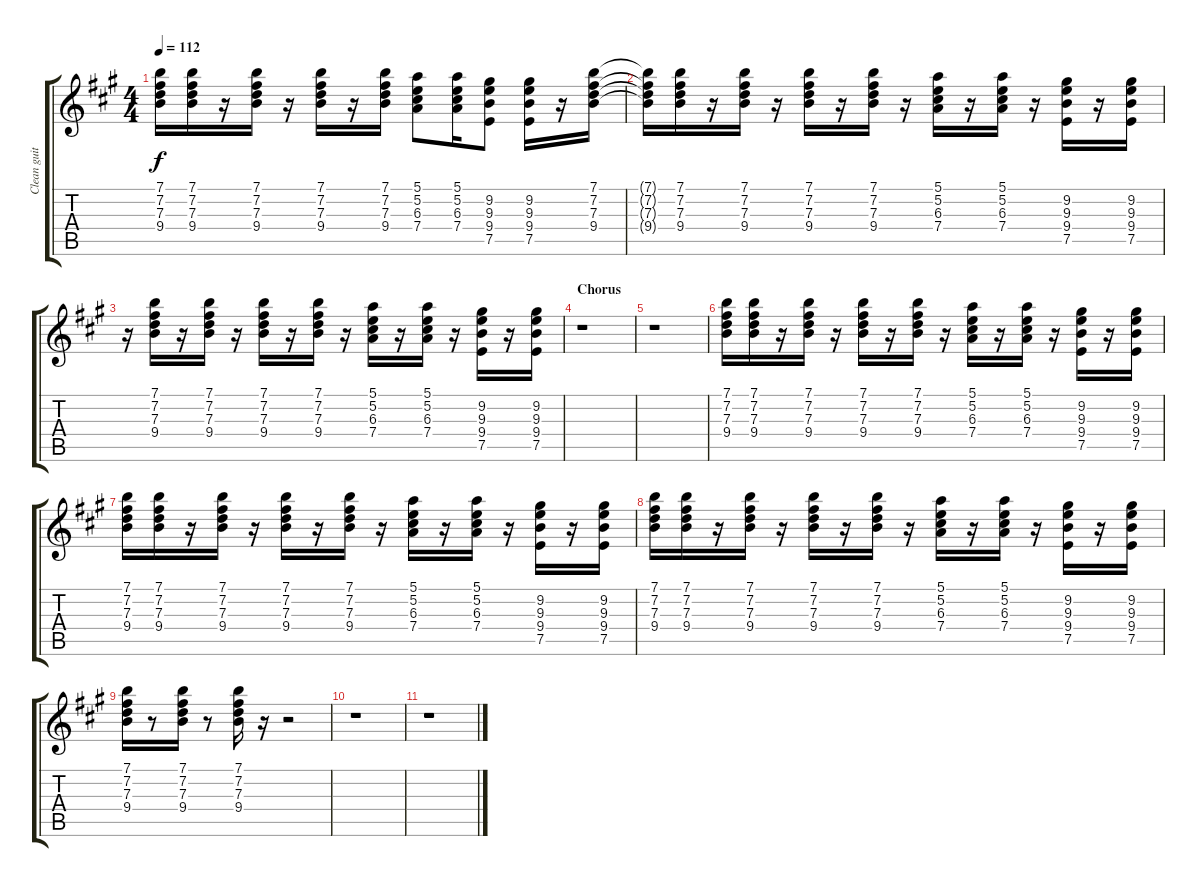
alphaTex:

\track ("Clean guitar" "Clean guit") {instrument electricguitarclean}
\staff {score tabs}
\tuning (E4 B3 G3 D3 A2 E2) {hide}
\ts (4 4)
\tempo 112
\clef g2
\ks a
(7.1{t} 7.2{t} 7.3{t} 9.4{t}).16{dy f} (7.1 7.2 7.3 9.4).16 r.16 (7.1 7.2 7.3 9.4).16 r.16 (7.1 7.2 7.3 9.4).16 r.16 (7.1 7.2 7.3 9.4).16 (5.1 5.2 6.3 7.4).8 (5.1 5.2 6.3 7.4).16 (9.2 9.3 9.4 7.5).8 (9.2 9.3 9.4 7.5).16 r.16 (7.1 7.2 7.3 9.4).16 |
(7.1{t} 7.2{t} 7.3{t} 9.4{t}).16 (7.1 7.2 7.3 9.4).16 r.16 (7.1 7.2 7.3 9.4).16 r.16 (7.1 7.2 7.3 9.4).16 r.16 (7.1 7.2 7.3 9.4).16 r.16 (5.1 5.2 6.3 7.4).16 r.16 (5.1 5.2 6.3 7.4).16 r.16 (9.2 9.3 9.4 7.5).16 r.16 (9.2 9.3 9.4 7.5).16 |
r.16 (7.1 7.2 7.3 9.4).16 r.16 (7.1 7.2 7.3 9.4).16 r.16 (7.1 7.2 7.3 9.4).16 r.16 (7.1 7.2 7.3 9.4).16 r.16 (5.1 5.2 6.3 7.4).16 r.16 (5.1 5.2 6.3 7.4).16 r.16 (9.2 9.3 9.4 7.5).16 r.16 (9.2 9.3 9.4 7.5).16 |
\section ("" "Chorus")
r.1 |
r.1 |
(7.1 7.2 7.3 9.4).16 (7.1 7.2 7.3 9.4).16 r.16 (7.1 7.2 7.3 9.4).16 r.16 (7.1 7.2 7.3 9.4).16 r.16 (7.1 7.2 7.3 9.4).16 r.16 (5.1 5.2 6.3 7.4).16 r.16 (5.1 5.2 6.3 7.4).16 r.16 (9.2 9.3 9.4 7.5).16 r.16 (9.2 9.3 9.4 7.5).16 |
(7.1 7.2 7.3 9.4).16 (7.1 7.2 7.3 9.4).16 r.16 (7.1 7.2 7.3 9.4).16 r.16 (7.1 7.2 7.3 9.4).16 r.16 (7.1 7.2 7.3 9.4).16 r.16 (5.1 5.2 6.3 7.4).16 r.16 (5.1 5.2 6.3 7.4).16 r.16 (9.2 9.3 9.4 7.5).16 r.16 (9.2 9.3 9.4 7.5).16 |
(7.1 7.2 7.3 9.4).16 (7.1 7.2 7.3 9.4).16 r.16 (7.1 7.2 7.3 9.4).16 r.16 (7.1 7.2 7.3 9.4).16 r.16 (7.1 7.2 7.3 9.4).16 r.16 (5.1 5.2 6.3 7.4).16 r.16 (5.1 5.2 6.3 7.4).16 r.16 (9.2 9.3 9.4 7.5).16 r.16 (9.2 9.3 9.4 7.5).16 |
(7.1 7.2 7.3 9.4).16 r.8 (7.1 7.2 7.3 9.4).16 r.8 (7.1 7.2 7.3 9.4).16 r.16 r.2 |
r.1 |
r.1
